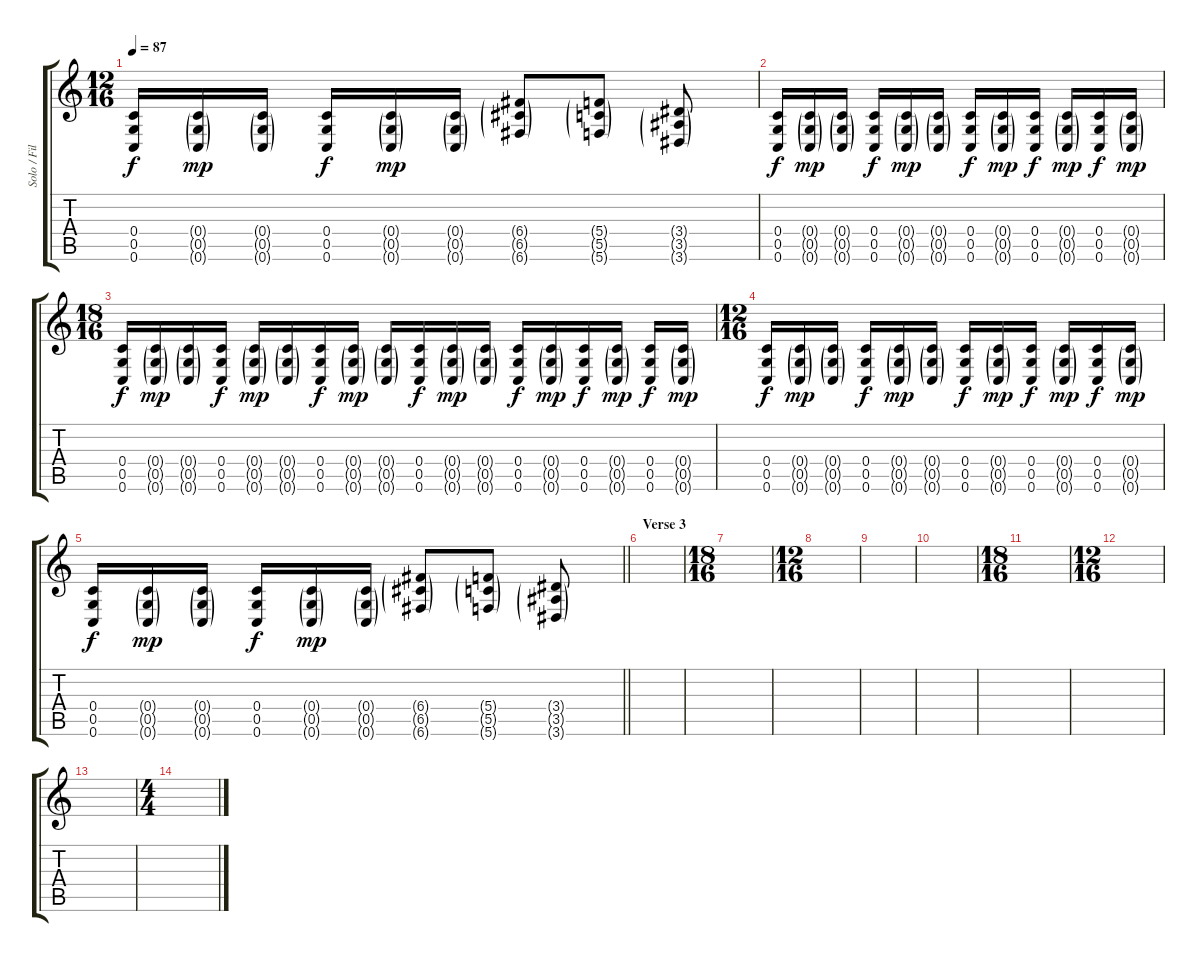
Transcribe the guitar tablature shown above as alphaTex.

\track ("Solo / Fills" "Solo / Fil") {instrument distortionguitar}
\staff {score tabs}
\tuning (D4 A3 F3 C3 G2 C2) {hide}
\ts (12 16)
\tempo 87
\clef g2
\ks c
(0.4 0.5 0.6).16{dy f volume 9} (0.4{g} 0.5{g} 0.6{g}).16{dy mp} (0.4{g} 0.5{g} 0.6{g}).16 (0.4 0.5 0.6).16{dy f} (0.4{g} 0.5{g} 0.6{g}).16{dy mp} (0.4{g} 0.5{g} 0.6{g}).16 (6.4{g} 6.5{g} 6.6{g}).8 (5.4{g} 5.5{g} 5.6{g}).8 (3.4{g} 3.5{g} 3.6{g}).8 |
(0.4 0.5 0.6).16{dy f volume 9} (0.4{g} 0.5{g} 0.6{g}).16{dy mp} (0.4{g} 0.5{g} 0.6{g}).16 (0.4 0.5 0.6).16{dy f} (0.4{g} 0.5{g} 0.6{g}).16{dy mp} (0.4{g} 0.5{g} 0.6{g}).16 (0.4 0.5 0.6).16{dy f} (0.4{g} 0.5{g} 0.6{g}).16{dy mp} (0.4 0.5 0.6).16{dy f} (0.4{g} 0.5{g} 0.6{g}).16{dy mp} (0.4 0.5 0.6).16{dy f} (0.4{g} 0.5{g} 0.6{g}).16{dy mp} |
\ts (18 16)
(0.4 0.5 0.6).16{dy f volume 9} (0.4{g} 0.5{g} 0.6{g}).16{dy mp} (0.4{g} 0.5{g} 0.6{g}).16 (0.4 0.5 0.6).16{dy f} (0.4{g} 0.5{g} 0.6{g}).16{dy mp} (0.4{g} 0.5{g} 0.6{g}).16 (0.4 0.5 0.6).16{dy f} (0.4{g} 0.5{g} 0.6{g}).16{dy mp} (0.4{g} 0.5{g} 0.6{g}).16 (0.4 0.5 0.6).16{dy f} (0.4{g} 0.5{g} 0.6{g}).16{dy mp} (0.4{g} 0.5{g} 0.6{g}).16 (0.4 0.5 0.6).16{dy f} (0.4{g} 0.5{g} 0.6{g}).16{dy mp} (0.4 0.5 0.6).16{dy f} (0.4{g} 0.5{g} 0.6{g}).16{dy mp} (0.4 0.5 0.6).16{dy f} (0.4{g} 0.5{g} 0.6{g}).16{dy mp} |
\ts (12 16)
(0.4 0.5 0.6).16{dy f volume 9} (0.4{g} 0.5{g} 0.6{g}).16{dy mp} (0.4{g} 0.5{g} 0.6{g}).16 (0.4 0.5 0.6).16{dy f} (0.4{g} 0.5{g} 0.6{g}).16{dy mp} (0.4{g} 0.5{g} 0.6{g}).16 (0.4 0.5 0.6).16{dy f} (0.4{g} 0.5{g} 0.6{g}).16{dy mp} (0.4 0.5 0.6).16{dy f} (0.4{g} 0.5{g} 0.6{g}).16{dy mp} (0.4 0.5 0.6).16{dy f} (0.4{g} 0.5{g} 0.6{g}).16{dy mp} |
\barLineRight lightlight
(0.4 0.5 0.6).16{dy f volume 9} (0.4{g} 0.5{g} 0.6{g}).16{dy mp} (0.4{g} 0.5{g} 0.6{g}).16 (0.4 0.5 0.6).16{dy f} (0.4{g} 0.5{g} 0.6{g}).16{dy mp} (0.4{g} 0.5{g} 0.6{g}).16 (6.4{g} 6.5{g} 6.6{g}).8 (5.4{g} 5.5{g} 5.6{g}).8 (3.4{g} 3.5{g} 3.6{g}).8 |
\section ("" "Verse 3")
|
\ts (18 16)
|
\ts (12 16)
|
|
|
\ts (18 16)
|
\ts (12 16)
|
|
\ts (4 4)
